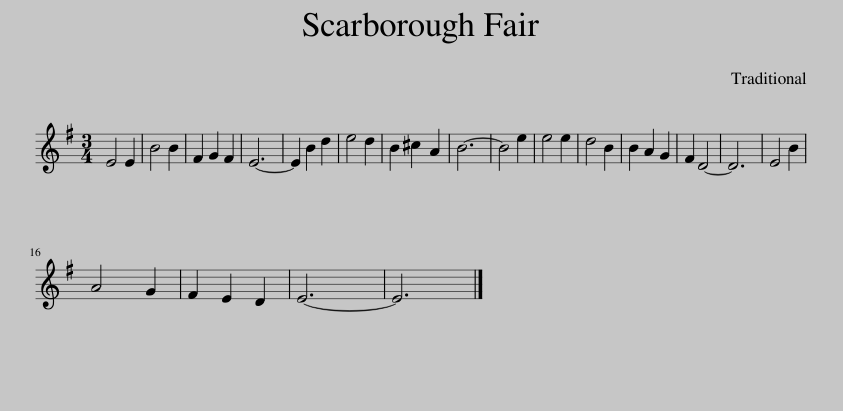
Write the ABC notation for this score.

X:1
L:1/8
M:3/4
I:linebreak $
K:G
V:1 treble
V:1
 E4 E2 | B4 B2 | F2 G2 F2 | E6- | E2 B2 d2 | %5
 e4 d2 | B2 ^c2 A2 | B6- | B4 e2 | e4 e2 | %10
 d4 B2 | B2 A2 G2 | F2 D4- | D6 | E4 B2 |$ %15
 A4 G2 | F2 E2 D2 | E6- | E6 |] %19
